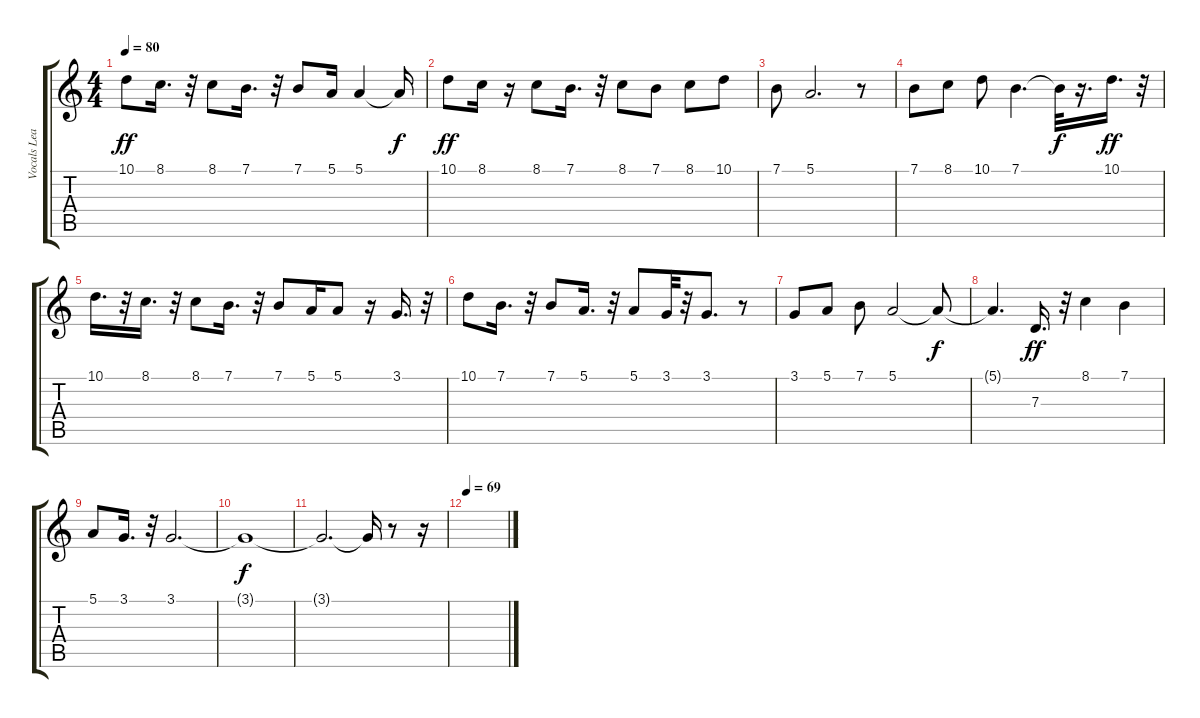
\track ("Vocals Lead" "Vocals Lea") {instrument oboe}
\staff {score tabs}
\tuning (E4 B3 G3 D3 A2 E2) {hide}
\ts (4 4)
\tempo 80
\clef g2
\ks c
10.1.8{dy ff} 8.1.16{d} r.32 8.1.8 7.1.16{d} r.32 7.1.8 5.1.16 5.1.4 5.1{t}.16{dy f} |
10.1.8{dy ff} 8.1.16 r.16 8.1.8 7.1.16{d} r.32 8.1.8 7.1.8 8.1.8 10.1.8 |
7.1.8 5.1.2{d} r.8 |
7.1.8 8.1.8 10.1.8 7.1.4{d} 7.1{t}.32{dy f} r.16{d} 10.1.16{d dy ff} r.32 |
10.1.16{d} r.32 8.1.16{d} r.32 8.1.8 7.1.16{d} r.32 7.1.8 5.1.16 5.1.8 r.16 3.1.16{d} r.32 |
10.1.8 7.1.16{d} r.32 7.1.8 5.1.16{d} r.32 5.1.8 3.1.32 r.32 3.1.8{d} r.8 |
3.1.8 5.1.8 7.1.8 5.1.2 5.1{t}.8{dy f} |
5.1{t}.4{d} 7.3.16{d dy ff} r.32 8.1.4 7.1.4 |
5.1.8 3.1.16{d} r.32 3.1.2{d} |
3.1{t}.1{dy f} |
3.1{t}.2{d} 3.1{t}.16 r.8 r.16 |
\tempo 69
